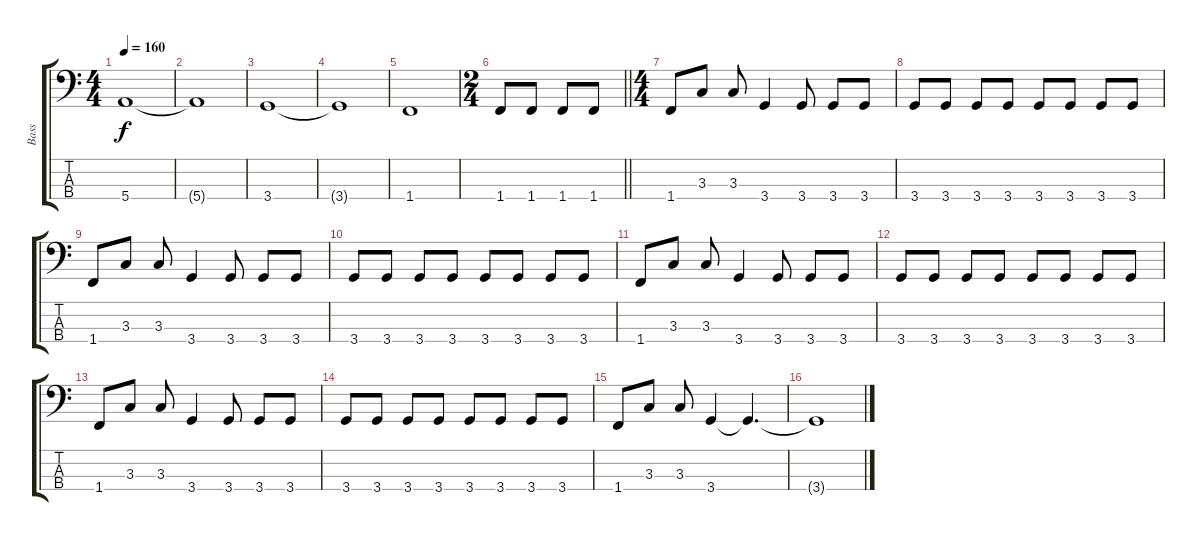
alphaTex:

\track ("Bass" "Bass") {instrument electricbassfinger}
\staff {score tabs}
\tuning (G2 D2 A1 E1) {hide}
\ts (4 4)
\tempo 160
\clef f4
\ks c
5.4.1{dy f} |
5.4{t}.1 |
3.4.1 |
3.4{t}.1 |
1.4.1 |
\ts (2 4)
\barLineRight lightlight
1.4.8 1.4.8 1.4.8 1.4.8 |
\ts (4 4)
1.4.8 3.3.8 3.3.8 3.4.4 3.4.8 3.4.8 3.4.8 |
3.4.8 3.4.8 3.4.8 3.4.8 3.4.8 3.4.8 3.4.8 3.4.8 |
1.4.8 3.3.8 3.3.8 3.4.4 3.4.8 3.4.8 3.4.8 |
3.4.8 3.4.8 3.4.8 3.4.8 3.4.8 3.4.8 3.4.8 3.4.8 |
1.4.8 3.3.8 3.3.8 3.4.4 3.4.8 3.4.8 3.4.8 |
3.4.8 3.4.8 3.4.8 3.4.8 3.4.8 3.4.8 3.4.8 3.4.8 |
1.4.8 3.3.8 3.3.8 3.4.4 3.4.8 3.4.8 3.4.8 |
3.4.8 3.4.8 3.4.8 3.4.8 3.4.8 3.4.8 3.4.8 3.4.8 |
1.4.8 3.3.8 3.3.8 3.4.4 3.4{t}.4{d} |
3.4{t}.1
